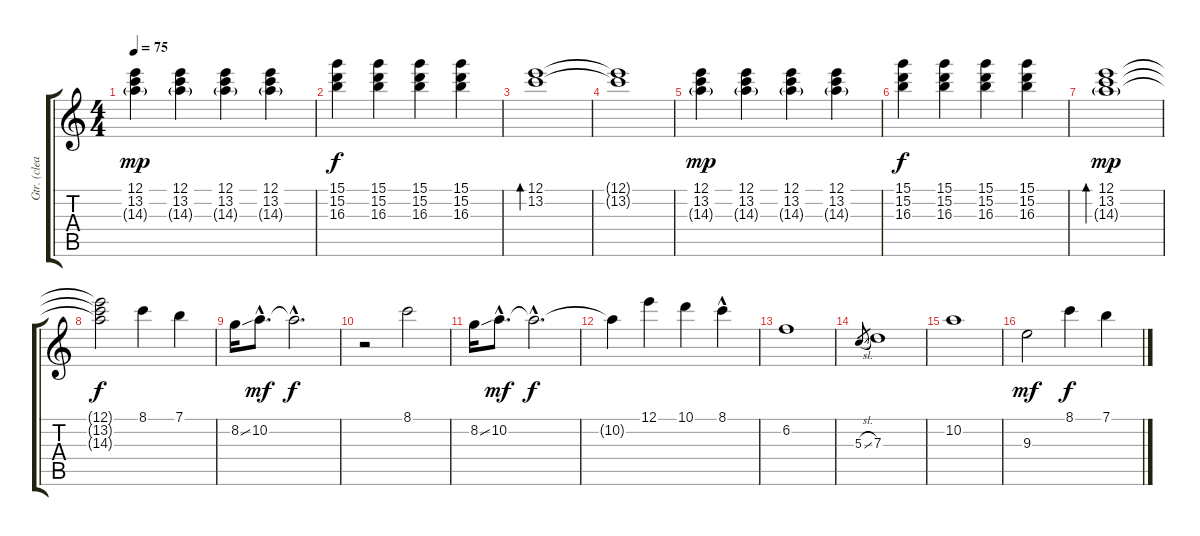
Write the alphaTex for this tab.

\track ("Gtr. (clean)" "Gtr. (clea") {instrument electricguitarjazz}
\staff {score tabs}
\tuning (E4 B3 G3 D3 A2 E2) {hide}
\ts (4 4)
\tempo 75
\clef g2
\ks c
(12.1 13.2 14.3{g}).4{dy mp} (12.1 13.2 14.3{g}).4 (12.1 13.2 14.3{g}).4 (12.1 13.2 14.3{g}).4 |
(15.1 15.2 16.3).4{dy f} (15.1 15.2 16.3).4 (15.1 15.2 16.3).4 (15.1 15.2 16.3).4 |
(12.1 13.2).1{bd 60} |
(12.1{t} 13.2{t}).1 |
(12.1 13.2 14.3{g}).4{dy mp} (12.1 13.2 14.3{g}).4 (12.1 13.2 14.3{g}).4 (12.1 13.2 14.3{g}).4 |
(15.1 15.2 16.3).4{dy f} (15.1 15.2 16.3).4 (15.1 15.2 16.3).4 (15.1 15.2 16.3).4 |
(12.1 13.2 14.3{g}).1{bd 60 dy mp} |
(12.1{t} 13.2{t} 14.3{t}).2{dy f} 8.1.4 7.1.4 |
8.2{ss}.16 10.2{hac}.8{d dy mf} 10.2{hac t}.2{d dy f} |
r.2 8.1.2 |
8.2{ss}.16 10.2{hac}.8{d dy mf} 10.2{hac t}.2{d dy f} |
10.2{t}.4 12.1.4 10.1.4 8.1{hac}.4 |
6.2.1 |
5.3{sl}.8{gr} 7.3.1 |
10.2.1 |
9.3.2{dy mf} 8.1.4{dy f} 7.1.4
